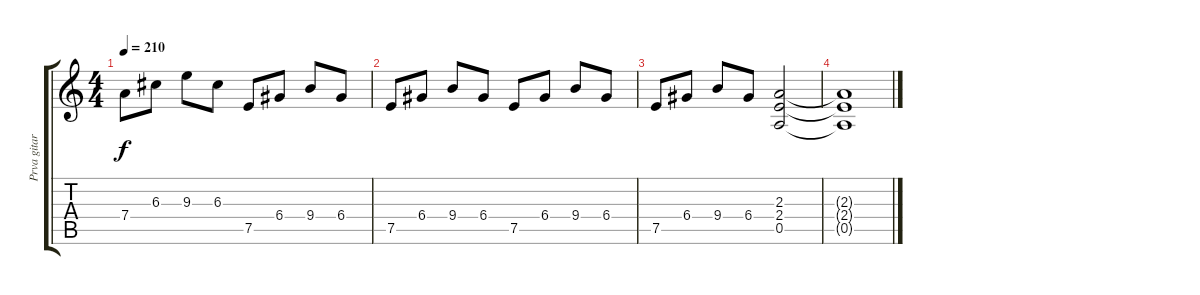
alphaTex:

\track ("Prva gitara" "Prva gitar") {instrument overdrivenguitar}
\staff {score tabs}
\tuning (E4 B3 G3 D3 A2 E2) {hide}
\ts (4 4)
\tempo 210
\clef g2
\ks c
7.4.8{dy f} 6.3.8 9.3.8 6.3.8 7.5.8 6.4.8 9.4.8 6.4.8 |
7.5.8 6.4.8 9.4.8 6.4.8 7.5.8 6.4.8 9.4.8 6.4.8 |
7.5.8 6.4.8 9.4.8 6.4.8 (2.3 2.4 0.5).2 |
(2.3{t} 2.4{t} 0.5{t}).1
